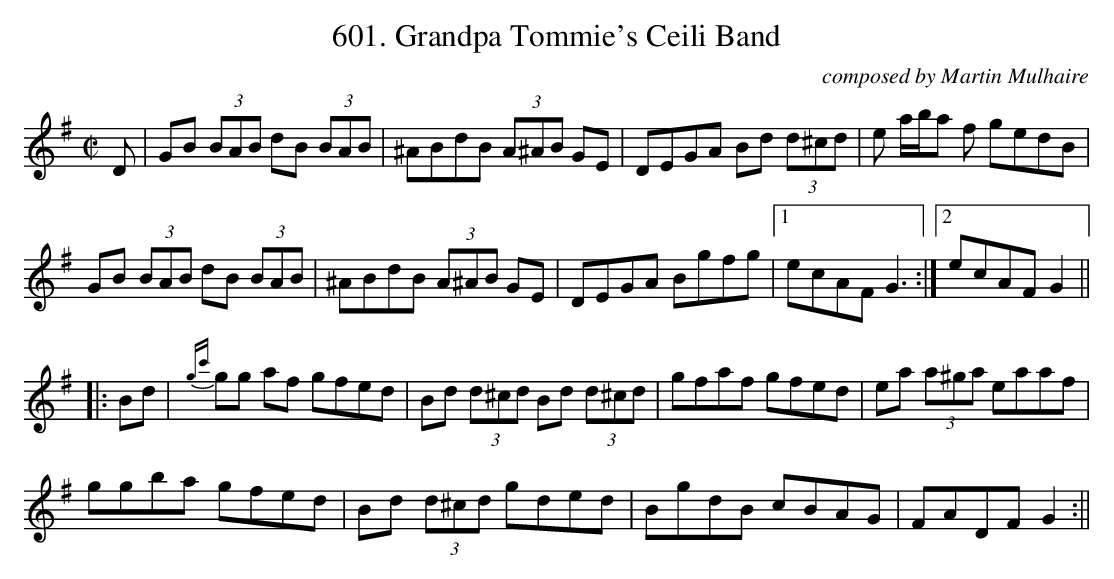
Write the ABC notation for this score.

X:1
T:601. Grandpa Tommie's Ceili Band
C:composed by Martin Mulhaire
M:C|
L:1/8
K:G
D |GB (3BAB dB (3BAB| ^ABdB (3A^AB GE | DEGA Bd (3d^cd | e a/b/a f gedB |
GB (3BAB dB (3BAB| ^ABdB (3A^AB GE | DEGA Bgfg |1 ecAF G3 :|2 ecAF G2||
|:Bd|{gc'}gg af gfed | Bd (3d^cd Bd (3d^cd | gfaf gfed | ea (3a^ga eaaf|
ggba gfed | Bd (3d^cd gded | BgdB cBAG | FADF G2:||
